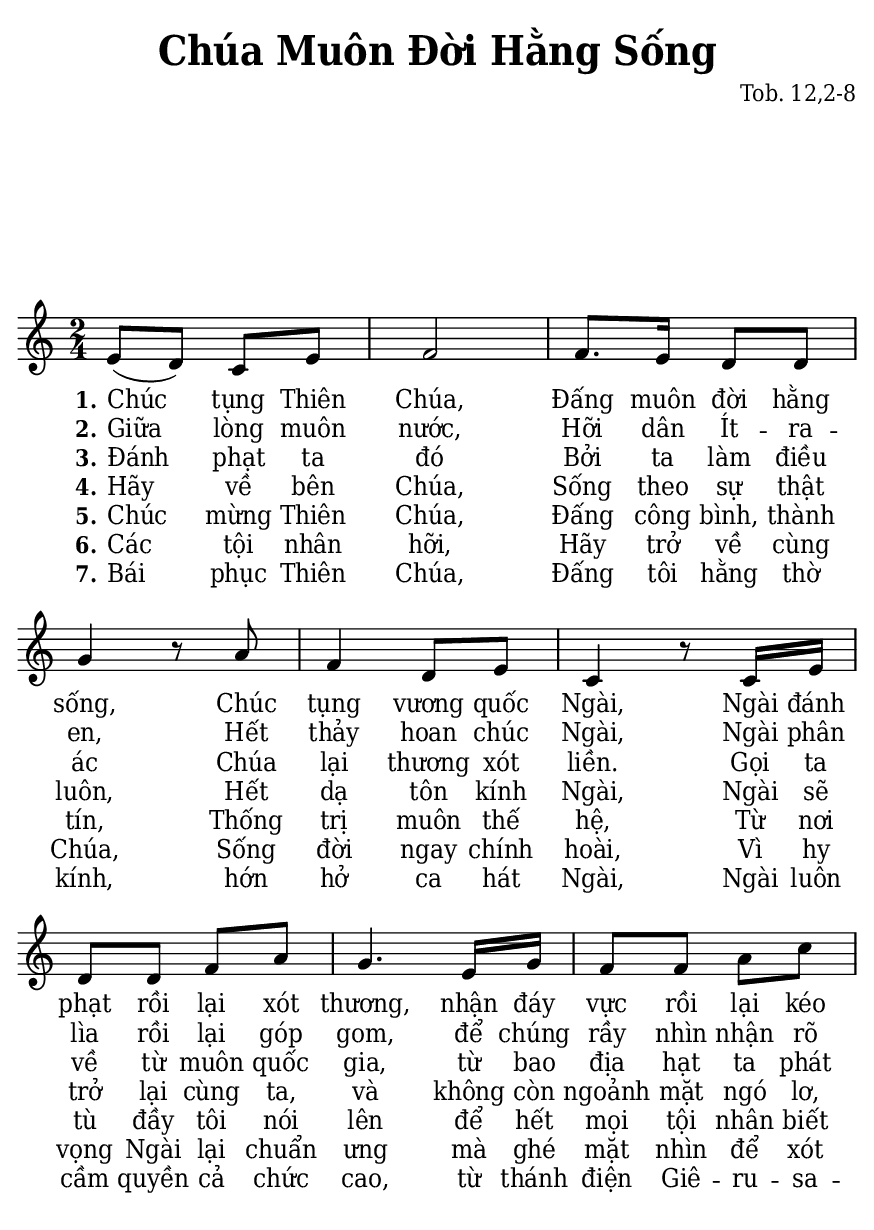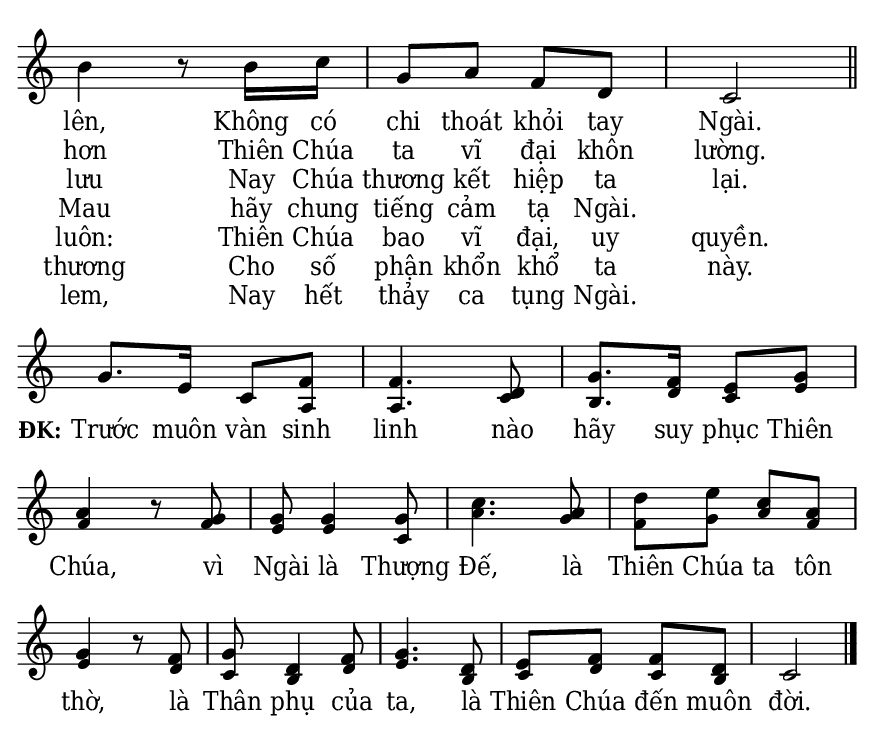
% Cài đặt chung\
\version "2.22.1"
\include "english.ly"

\header {
  title = \markup { \fontsize #1 "Chúa Muôn Đời Hằng Sống" }
  composer = "Tob. 12,2-8"
  %arranger = "Lm. Kim Long"
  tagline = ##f
}

% Nhạc phiên khúc
nhacPhienKhucSop = \relative c' {
  e8 (d) c e |
  f2 |
  f8. e16 d8 d |
  g4 r8 a |
  f4 d8 e |
  c4 r8 c16 e |
  d8 d f a |
  g4. e16 g |
  f8 f a c |
  b4 r8 b16 c |
  g8 a f d |
  c2 \bar "||" \break
  
  g'8. e16 c8 f |
  f4. d8 |
  g8. f16 e8 g |
  a4 r8 g |
  g g4 g8 |
  c4. a8 |
  d e c a |
  g4 r8 f |
  g d4 f8 |
  g4. d8 |
  e f f d |
  c2 \bar "|."
}

nhacPhienKhucAlto = \relative c'' {
  R2*12
  g8. e16 c8 a |
  a4. c8 |
  b8. d16 c8 e |
  f4 r8 f |
  e e4 c8 |
  a'4. g8 |
  f g a f |
  e4 r8 d |
  c b4 d8 |
  e4. b8 |
  c d c b |
  c2
}

% Lời phiên khúc
loiPhienKhucSop = \lyrics {
  <<
    {
      \set stanza = "1."
      Chúc tụng Thiên Chúa, Đấng muôn đời hằng sống,
      Chúc tụng vương quốc Ngài,
      Ngài đánh phạt rồi lại xót thương,
      nhận đáy vực rồi lại kéo lên,
      Không có chi thoát khỏi tay Ngài.
    }
    \new Lyrics {
	    \set associatedVoice = "beSop"
	    \set stanza = "2."
	    Giữa lòng muôn nước, Hỡi dân Ít -- ra -- en,
	    Hết thảy hoan chúc Ngài,
	    Ngài phân lìa rồi lại góp gom,
	    để chúng rầy nhìn nhận rõ hơn
	    Thiên Chúa ta vĩ đại khôn lường.
    }
    \new Lyrics {
	    \set associatedVoice = "beSop"
	    \set stanza = "3."
	    Đánh phạt ta đó
	    Bởi ta làm điều ác
	    Chúa lại thương xót liền.
	    Gọi ta về từ muôn quốc gia,
	    từ bao địa hạt ta phát lưu
	    Nay Chúa thương kết hiệp ta lại.
    }
    \new Lyrics {
	    \set associatedVoice = "beSop"
	    \set stanza = "4."
	    Hãy về bên Chúa,
	    Sống theo sự thật luôn,
	    Hết dạ tôn kính Ngài,
	    Ngài sẽ trở lại cùng ta,
	    và không còn ngoảnh mặt ngó lơ,
	    Mau hãy chung tiếng cảm tạ Ngài.
    }
    \new Lyrics {
	    \set associatedVoice = "beSop"
	    \set stanza = "5."
	    Chúc mừng Thiên Chúa, Đấng công bình, thành tín,
	    Thống trị muôn thế hệ,
	    Từ nơi tù đầy tôi nói lên
	    để hết mọi tội nhân biết luôn:
	    Thiên Chúa bao vĩ đại, uy quyền.
    }
    \new Lyrics {
	    \set associatedVoice = "beSop"
	    \set stanza = "6."
	    Các tội nhân hỡi, Hãy trở về cùng Chúa,
	    Sống đời ngay chính hoài,
	    Vì hy vọng Ngài lại chuẩn ưng
	    mà ghé mặt nhìn để xót thương
	    Cho số phận khổn khổ ta này.
    }
    \new Lyrics {
	    \set associatedVoice = "beSop"
	    \set stanza = "7."
	    Bái phục Thiên Chúa, Đấng tôi hằng thờ kính,
	    hớn hở ca hát Ngài,
	    Ngài luôn cầm quyền cả chức cao,
	    từ thánh điện Giê -- ru -- sa -- lem,
	    Nay hết thảy ca tụng Ngài.
    }
  >>
  \set stanza = "ĐK:"
  Trước muôn vàn sinh linh nào hãy suy phục Thiên Chúa,
  vì Ngài là Thượng Đế, là Thiên Chúa ta tôn thờ,
  là Thân phụ của ta, là Thiên Chúa đến muôn đời.
}

% Dàn trang
\paper {
  #(set-paper-size "a5")
  top-margin = 3\mm
  bottom-margin = 3\mm
  left-margin = 3\mm
  right-margin = 3\mm
  indent = #0
  #(define fonts
	 (make-pango-font-tree "Deja Vu Serif Condensed"
	 		       "Deja Vu Serif Condensed"
			       "Deja Vu Serif Condensed"
			       (/ 20 20)))
  print-page-number = ##f
  system-system-spacing = #'((basic-distance . 0.1) (padding . 3))
  %ragged-bottom = ##t
}

TongNhip = {
  \key c \major \time 2/4
  \set Timing.beamExceptions = #'()
  \set Timing.baseMoment = #(ly:make-moment 1/4)
}

% Đổi kích thước nốt cho bè phụ
notBePhu =
#(define-music-function (font-size music) (number? ly:music?)
   (for-some-music
     (lambda (m)
       (if (music-is-of-type? m 'rhythmic-event)
           (begin
             (set! (ly:music-property m 'tweaks)
                   (cons `(font-size . ,font-size)
                         (ly:music-property m 'tweaks)))
             #t)
           #f))
     music)
   music)

\score {
  \new ChoirStaff <<
    \new Staff \with {
        \consists "Merge_rests_engraver"
        printPartCombineTexts = ##f
      }
      <<
      \new Voice \TongNhip \partCombine 
        \nhacPhienKhucSop
        \notBePhu -1 { \nhacPhienKhucAlto }
      \new NullVoice = beSop \nhacPhienKhucSop
      \new Lyrics \lyricsto beSop \loiPhienKhucSop
      >>
  >>
  \layout {
    %\override Staff.TimeSignature.transparent = ##t
    \override Lyrics.LyricSpace.minimum-distance = #0.8
    \override Score.BarNumber.break-visibility = ##(#f #f #f)
    \override Score.SpacingSpanner.uniform-stretching = ##t
  } 
}
